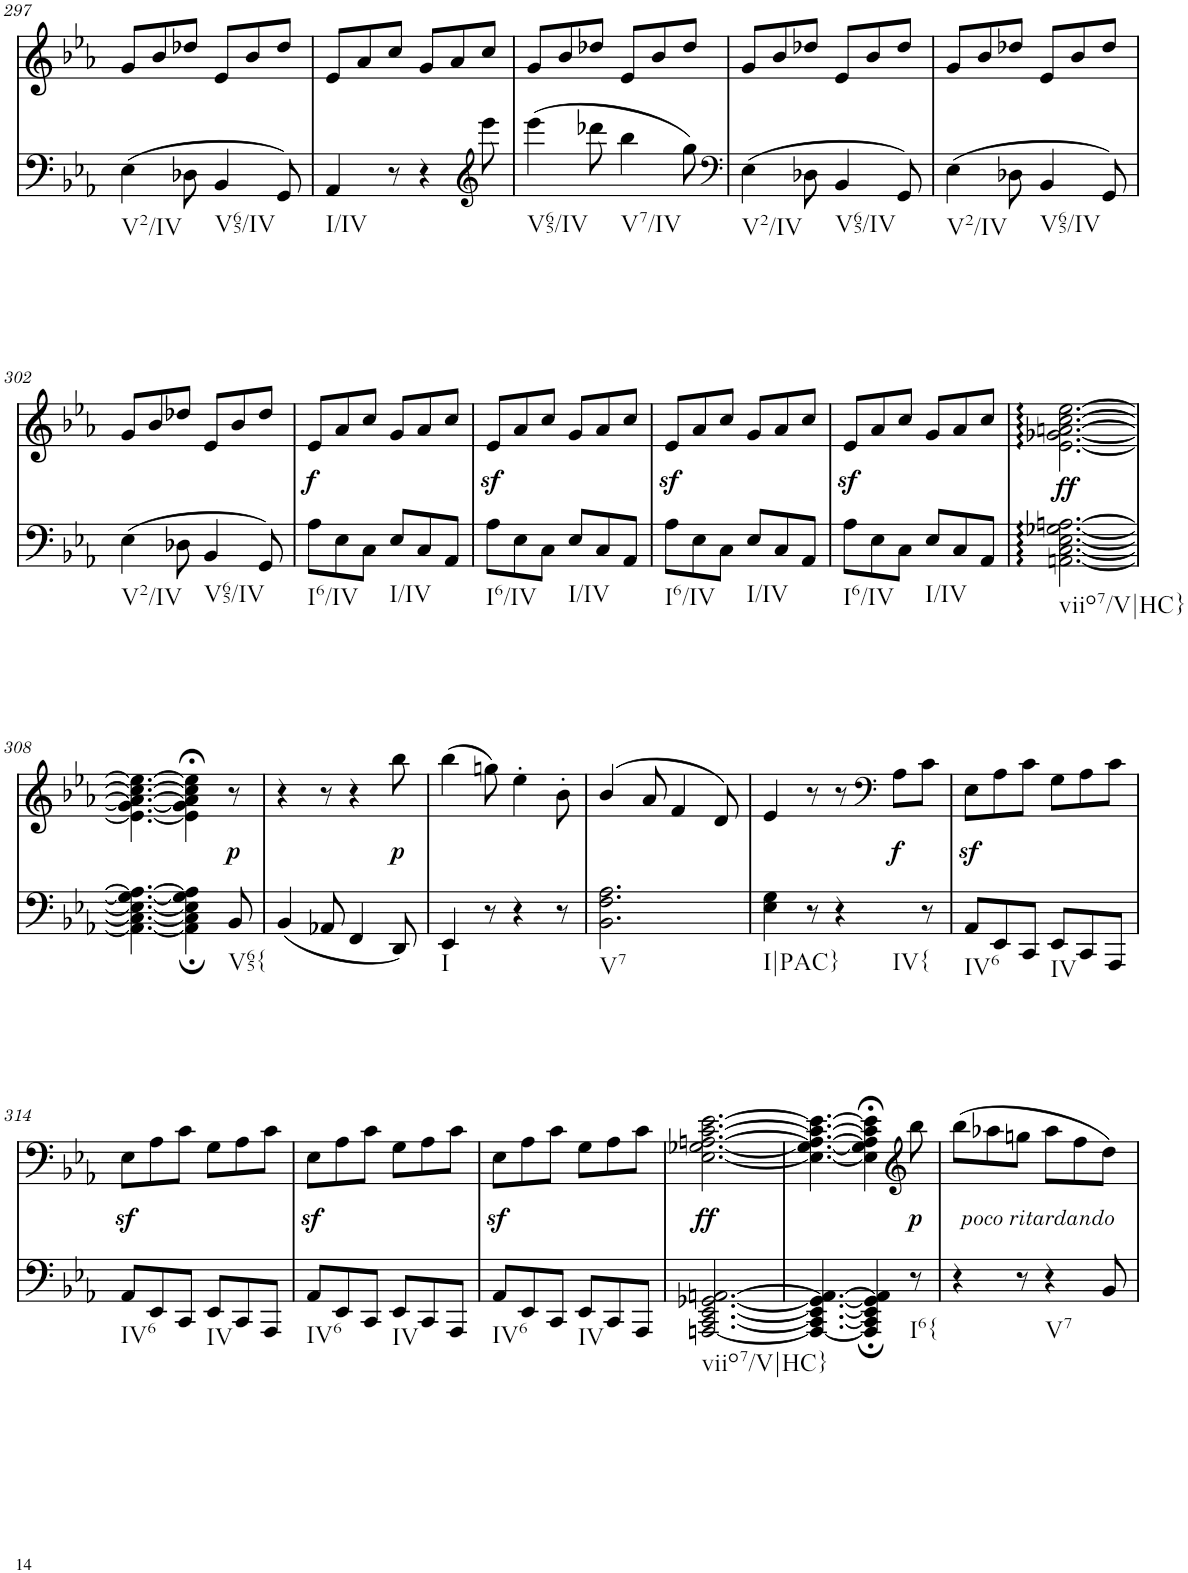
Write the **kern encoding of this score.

**kern	**dynam	**kern	**text	**dynam
*part2	*part2	*part1	*part1	*part1
*staff2	*staff2	*staff1	*staff1	*staff1
*I"piano	*	*I"piano	*	*
*I'Pno	*	*I'Pno	*	*
!!LO:PB:g=z
*clefF4	*	*clefG2	*	*
*k[b-e-a-]	*	*k[b-e-a-]	*	*
*E-:	*	*E-:	*	*
*M6/8	*	*M6/8	*	*
=297	=297	=297	=297	=297
!LO:TX:b:t=V2/IV	!	!	!	!
(4E-\	.	8g/L	.	.
.	.	8b-/	.	.
8D-X\	.	8dd-X/J	.	.
!LO:TX:b:t=V65/IV	!	!	!	!
4BB-/	.	8e-/L	.	.
.	.	8b-/	.	.
8GG/)	.	8dd-/J	.	.
=298	=298	=298	=298	=298
!LO:TX:b:t=I/IV	!	!	!	!
4AA-/	.	8e-/L	.	.
.	.	8a-/	.	.
8r	.	8cc/J	.	.
4r	.	8g/L	.	.
.	.	8a-/	.	.
*clefG2	*	*	*	*
8eee-\	.	8cc/J	.	.
=299	=299	=299	=299	=299
!LO:TX:b:t=V65/IV	!	!	!	!
(4eee-\	.	8g/L	.	.
.	.	8b-/	.	.
8ddd-X\	.	8dd-X/J	.	.
!LO:TX:b:t=V7/IV	!	!	!	!
4bb-\	.	8e-/L	.	.
.	.	8b-/	.	.
8gg\)	.	8dd-/J	.	.
=300	=300	=300	=300	=300
*clefF4	*	*	*	*
!LO:TX:b:t=V2/IV	!	!	!	!
!	!	!	!LO:LY:b	!
(4E-\	.	8g/L	<	.
.	.	8b-/	.	.
8D-X\	.	8dd-X/J	.	.
!LO:TX:b:t=V65/IV	!	!	!	!
4BB-/	.	8e-/L	.	.
.	.	8b-/	.	.
8GG/)	.	8dd-/J	.	.
=301	=301	=301	=301	=301
!LO:TX:b:t=V2/IV	!	!	!	!
(4E-\	.	8g/L	.	.
.	.	8b-/	.	.
8D-X\	.	8dd-X/J	.	.
!LO:TX:b:t=V65/IV	!	!	!	!
4BB-/	.	8e-/L	.	.
.	.	8b-/	.	.
8GG/)	.	8dd-/J	.	.
!!LO:LB:g=z
=302	=302	=302	=302	=302
!LO:TX:b:t=V2/IV	!	!	!	!
(4E-\	.	8g/L	.	.
.	.	8b-/	.	.
8D-X\	.	8dd-X/J	.	.
!LO:TX:b:t=V65/IV	!	!	!	!
4BB-/	.	8e-/L	.	.
.	.	8b-/	.	.
8GG/)	.	8dd-/J	.	.
=303	=303	=303	=303	=303
!LO:TX:b:t=I6/IV	!	!	!	!
!	!	!	!LO:LY:b	!LO:DY:b
8A-\L	.	8e-/L	f	f
8E-\	.	8a-/	.	.
8C\J	.	8cc/J	.	.
!LO:TX:b:t=I/IV	!	!	!	!
8E-/L	.	8g/L	.	.
8C/	.	8a-/	.	.
8AA-/J	.	8cc/J	.	.
=304	=304	=304	=304	=304
!LO:TX:b:t=I6/IV	!	!	!	!
8A-\L	.	8e-z</L	.	.
8E-\	.	8a-/	.	.
8C\J	.	8cc/J	.	.
!LO:TX:b:t=I/IV	!	!	!	!
8E-/L	.	8g/L	.	.
8C/	.	8a-/	.	.
8AA-/J	.	8cc/J	.	.
=305	=305	=305	=305	=305
!LO:TX:b:t=I6/IV	!	!	!	!
8A-\L	.	8e-z</L	.	.
8E-\	.	8a-/	.	.
8C\J	.	8cc/J	.	.
!LO:TX:b:t=I/IV	!	!	!	!
8E-/L	.	8g/L	.	.
8C/	.	8a-/	.	.
8AA-/J	.	8cc/J	.	.
=306	=306	=306	=306	=306
!LO:TX:b:t=I6/IV	!	!	!	!
8A-\L	.	8e-z</L	.	.
8E-\	.	8a-/	.	.
8C\J	.	8cc/J	.	.
!LO:TX:b:t=I/IV	!	!	!	!
8E-/L	.	8g/L	.	.
8C/	.	8a-/	.	.
8AA-/J	.	8cc/J	.	.
=307	=307	=307	=307	=307
!LO:TX:b:t=viio7/V|HC}	!	!	!	!
!	!LO:DY:a	!	!LO:LY:b	!
[2.AAn\:: [2.C\:: [2.E-\:: [2.G-X\:: [2.An\::	ff	[2.e-\:: [2.g-X\:: [2.an\:: [2.cc\:: [2.ee-\::	ff	.
!!LO:LB:g=z
=308	=308	=308	=308	=308
4.AA\_ 4.C\_ 4.E-\_ 4.G-\_ 4.A\_	.	4.e-\_ 4.g-\_ 4.a\_ 4.cc\_ 4.ee-\_	.	.
!	!	!	!LO:LY:b	!
4AA\]; 4C\]; 4E-\]; 4G-\]; 4A\];	.	4e-\];< 4g-\];< 4a\];< 4cc\];< 4ee-\];<	p	.
!LO:TX:b:t=V65{	!	!	!	!
!	!	!	!	!LO:DY:b
8BB-/	.	8r	.	p
=309	=309	=309	=309	=309
(4BB-/	.	4r	.	.
8AA-X/	.	8r	.	.
4FF/	.	4r	.	.
!	!	!	!LO:LY:b	!LO:DY:b
8DD/)	.	8bb-\	p	p
=310	=310	=310	=310	=310
!LO:TX:b:t=I	!	!	!	!
4EE-/	.	(4bb-\	.	.
8r	.	8ggn\)	.	.
4r	.	4ee-'\	.	.
8r	.	8b-'\	.	.
=311	=311	=311	=311	=311
!LO:TX:b:t=V7	!	!	!	!
2.BB-\ 2.F\ 2.A-\	.	(>4b-/	.	.
.	.	8a-/	.	.
.	.	4f/	.	.
.	.	8d/)	.	.
=312	=312	=312	=312	=312
!LO:TX:b:t=I|PAC}	!	!	!	!
4E-\ 4G\	.	4e-/	.	.
8r	.	8r	.	.
!LO:TX:b:t=IV{	!	!	!	!
4r	.	8r	.	.
*	*	*clefF4	*	*
!	!	!	!LO:LY:b	!LO:DY:b
.	.	8A-\L	f	f
8r	.	8c\J	.	.
=313	=313	=313	=313	=313
!LO:TX:b:t=IV6	!	!	!	!
8AA-/L	.	8E-z<\L	.	.
8EE-/	.	8A-\	.	.
8CC/J	.	8c\J	.	.
!LO:TX:b:t=IV	!	!	!	!
8EE-/L	.	8G\L	.	.
8CC/	.	8A-\	.	.
8AAA-/J	.	8c\J	.	.
!!LO:LB:g=z
=314	=314	=314	=314	=314
!LO:TX:b:t=IV6	!	!	!	!
8AA-/L	.	8E-z<\L	.	.
8EE-/	.	8A-\	.	.
8CC/J	.	8c\J	.	.
!LO:TX:b:t=IV	!	!	!	!
8EE-/L	.	8G\L	.	.
8CC/	.	8A-\	.	.
8AAA-/J	.	8c\J	.	.
=315	=315	=315	=315	=315
!LO:TX:b:t=IV6	!	!	!	!
8AA-/L	.	8E-z<\L	.	.
8EE-/	.	8A-\	.	.
8CC/J	.	8c\J	.	.
!LO:TX:b:t=IV	!	!	!	!
8EE-/L	.	8G\L	.	.
8CC/	.	8A-\	.	.
8AAA-/J	.	8c\J	.	.
=316	=316	=316	=316	=316
!LO:TX:b:t=IV6	!	!	!	!
8AA-/L	.	8E-z<\L	.	.
8EE-/	.	8A-\	.	.
8CC/J	.	8c\J	.	.
!LO:TX:b:t=IV	!	!	!	!
8EE-/L	.	8G\L	.	.
8CC/	.	8A-\	.	.
8AAA-/J	.	8c\J	.	.
=317	=317	=317	=317	=317
!LO:TX:b:t=viio7/V|HC}	!	!	!	!
!	!	!	!LO:LY:b	!LO:DY:b
[2.AAAn/ [2.CC/ [2.EE-/ [2.GG-X/ [2.AAn/	.	[2.E-\ [2.G-X\ [2.An\ [2.c\ [2.e-\	ff	ff
=318	=318	=318	=318	=318
4.AAA/_ 4.CC/_ 4.EE-/_ 4.GG-/_ 4.AA/_	.	4.E-\_ 4.G-\_ 4.A\_ 4.c\_ 4.e-\_	.	.
4AAA/]; 4CC/]; 4EE-/]; 4GG-/]; 4AA/];	.	4E-\];< 4G-\];< 4A\];< 4c\];< 4e-\];<	.	.
*	*	*clefG2	*	*
!LO:TX:b:t=I6{	!	!	!	!
!	!	!	!LO:LY:b	!LO:DY:b
8r	.	8bb-\	p	p
=319	=319	=319	=319	=319
4r	.	(8bb-\L	.	.
.	.	8aa-X\	.	.
8r	.	8ggn\J	.	.
!LO:TX:b:t=V7	!	!	!	!
!	!	!	!	!LO:DY:b
4r	.	8aa-\L	.	other-dynamics
.	.	8ff\	.	.
!	!	!	!LO:LY:b	!
8BB-/	.	8dd\J)	p	.
=	=	=	=	=
*-	*-	*-	*-	*-
